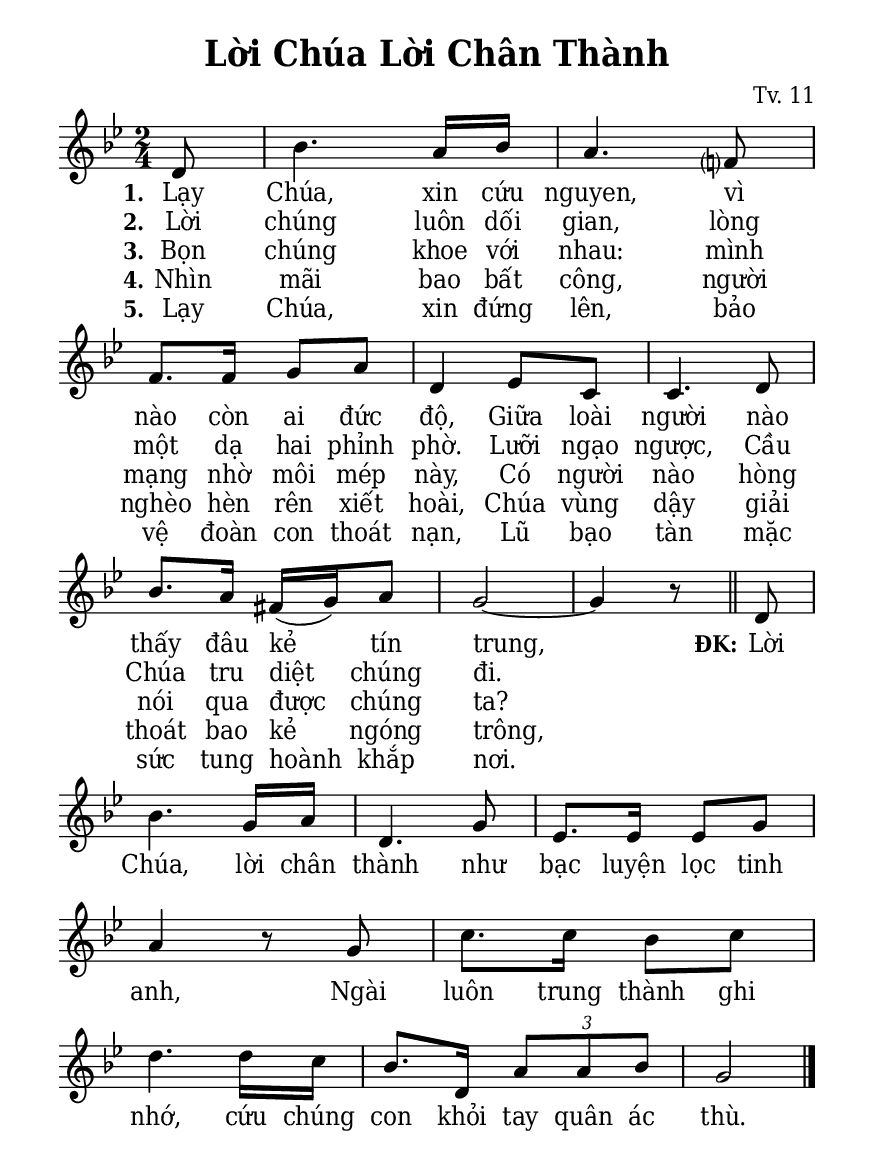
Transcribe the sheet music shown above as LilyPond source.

% Cài đặt chung\
\version "2.22.1"
\include "english.ly"

\header {
  title = "Lời Chúa Lời Chân Thành"
  composer = "Tv. 11"
  %arranger = "Lm. Kim Long"
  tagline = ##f
}

% Nhạc phiên khúc
nhacPhienKhucSop = \relative c' {
  \partial 8 d8 |
  bf'4. a16 bf |
  a4. f!?8 |
  f8. f16 g8 a |
  d,4 ef8 c |
  c4. d8 |
  bf'8. a16 fs (g) a8 |
  g2 ~ |
  g4 r8 \bar "||"
  
  d8 |
  bf'4. g16 a |
  d,4. g8 |
  ef8. ef16 ef8 g |
  a4 r8 g |
  c8. c16 bf8 c |
  d4. d16 c |
  bf8. d,16 \tuplet 3/2 { a'8 a bf } |
  g2 \bar "|."
}

nhacPhienKhucAlto = \relative c' {
  
}

% Lời phiên khúc
loiPhienKhucSop = \lyrics {
  <<
    {
      \set stanza = "1."
      Lạy Chúa, xin cứu nguyen,
      vì nào còn ai đức độ,
      Giữa loài người nào thấy đâu kẻ tín trung,
    }
    \new Lyrics {
	    \set associatedVoice = "beSop"
	    \set stanza = "2."
	    Lời chúng luôn dối gian,
	    lòng một dạ hai phỉnh phờ.
	    Lưỡi ngạo ngược,
	    Cầu Chúa tru diệt chúng đi.
    }
    \new Lyrics {
	    \set associatedVoice = "beSop"
	    \set stanza = "3."
	    Bọn chúng khoe với nhau:
	    mình mạng nhờ môi mép này,
	    Có người nào hòng nói qua được chúng ta?
    }
    \new Lyrics {
	    \set associatedVoice = "beSop"
	    \set stanza = "4."
	    Nhìn mãi bao bất công,
	    người nghèo hèn rên xiết hoài,
	    Chúa vùng dậy giải thoát bao kẻ ngóng trông,
    }
    \new Lyrics {
	    \set associatedVoice = "beSop"
	    \set stanza = "5."
	    Lạy Chúa, xin đứng lên,
	    bảo vệ đoàn con thoát nạn,
	    Lũ bạo tàn mặc sức tung hoành khắp nơi.
    }
  >>
  \set stanza = "ĐK:"
  Lời Chúa, lời chân thành như bạc luyện lọc tinh anh,
  Ngài luôn trung thành ghi nhớ,
  cứu chúng con khỏi tay quân ác thù.
}

% Dàn trang
\paper {
  #(set-paper-size "a5")
  top-margin = 10\mm
  bottom-margin = 10\mm
  left-margin = 10\mm
  right-margin = 10\mm
  indent = #0
  #(define fonts
	 (make-pango-font-tree "Deja Vu Serif Condensed"
	 		       "Deja Vu Serif Condensed"
			       "Deja Vu Serif Condensed"
			       (/ 20 20)))
  print-page-number = ##f
}

TongNhip = {
  \key bf \major \time 2/4
  \set Timing.beamExceptions = #'()
  \set Timing.baseMoment = #(ly:make-moment 1/4)
}

% Đổi kích thước nốt cho bè phụ
notBePhu =
#(define-music-function (font-size music) (number? ly:music?)
   (for-some-music
     (lambda (m)
       (if (music-is-of-type? m 'rhythmic-event)
           (begin
             (set! (ly:music-property m 'tweaks)
                   (cons `(font-size . ,font-size)
                         (ly:music-property m 'tweaks)))
             #t)
           #f))
     music)
   music)

\score {
  \new ChoirStaff <<
    \new Staff \with {
        \consists "Merge_rests_engraver"
        printPartCombineTexts = ##f
      }
      <<
      \new Voice \TongNhip \partCombine 
        \nhacPhienKhucSop
        \notBePhu -3 { \nhacPhienKhucAlto }
      \new NullVoice = beSop \nhacPhienKhucSop
      \new Lyrics \lyricsto beSop \loiPhienKhucSop
      >>
  >>
  \layout {
    %\override Staff.TimeSignature.transparent = ##t
    \override Lyrics.LyricSpace.minimum-distance = #1.5
    \override Score.BarNumber.break-visibility = ##(#f #f #f)
    \override Score.SpacingSpanner.uniform-stretching = ##t
  } 
}
